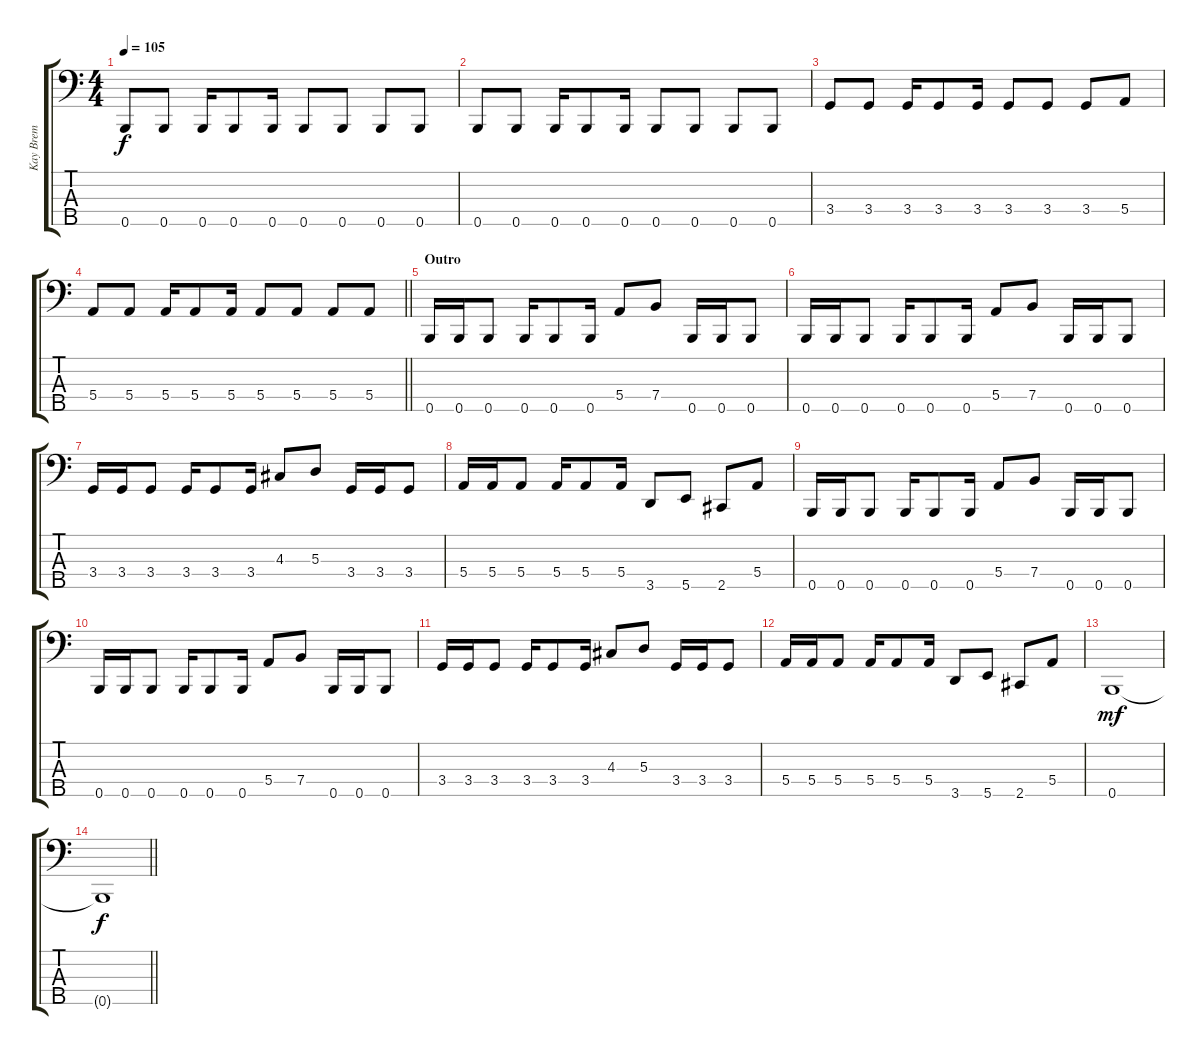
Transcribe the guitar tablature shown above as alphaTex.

\track ("Kay Brem" "Kay Brem") {instrument electricbasspick}
\staff {score tabs}
\tuning (G2 D2 A1 E1 B0) {hide}
\ts (4 4)
\tempo 105
\clef f4
\ks c
0.5.8{dy f} 0.5.8 0.5.16 0.5.8 0.5.16 0.5.8 0.5.8 0.5.8 0.5.8 |
0.5.8 0.5.8 0.5.16 0.5.8 0.5.16 0.5.8 0.5.8 0.5.8 0.5.8 |
3.4.8 3.4.8 3.4.16 3.4.8 3.4.16 3.4.8 3.4.8 3.4.8 5.4.8 |
\barLineRight lightlight
5.4.8 5.4.8 5.4.16 5.4.8 5.4.16 5.4.8 5.4.8 5.4.8 5.4.8 |
\section ("" "Outro")
0.5.16 0.5.16 0.5.8 0.5.16 0.5.8 0.5.16 5.4.8 7.4.8 0.5.16 0.5.16 0.5.8 |
0.5.16 0.5.16 0.5.8 0.5.16 0.5.8 0.5.16 5.4.8 7.4.8 0.5.16 0.5.16 0.5.8 |
3.4.16 3.4.16 3.4.8 3.4.16 3.4.8 3.4.16 4.3.8 5.3.8 3.4.16 3.4.16 3.4.8 |
5.4.16 5.4.16 5.4.8 5.4.16 5.4.8 5.4.16 3.5.8 5.5.8 2.5.8 5.4.8 |
0.5.16 0.5.16 0.5.8 0.5.16 0.5.8 0.5.16 5.4.8 7.4.8 0.5.16 0.5.16 0.5.8 |
0.5.16 0.5.16 0.5.8 0.5.16 0.5.8 0.5.16 5.4.8 7.4.8 0.5.16 0.5.16 0.5.8 |
3.4.16 3.4.16 3.4.8 3.4.16 3.4.8 3.4.16 4.3.8 5.3.8 3.4.16 3.4.16 3.4.8 |
5.4.16 5.4.16 5.4.8 5.4.16 5.4.8 5.4.16 3.5.8 5.5.8 2.5.8 5.4.8 |
0.5.1{dy mf} |
\barLineRight lightlight
0.5{t}.1{dy f}
